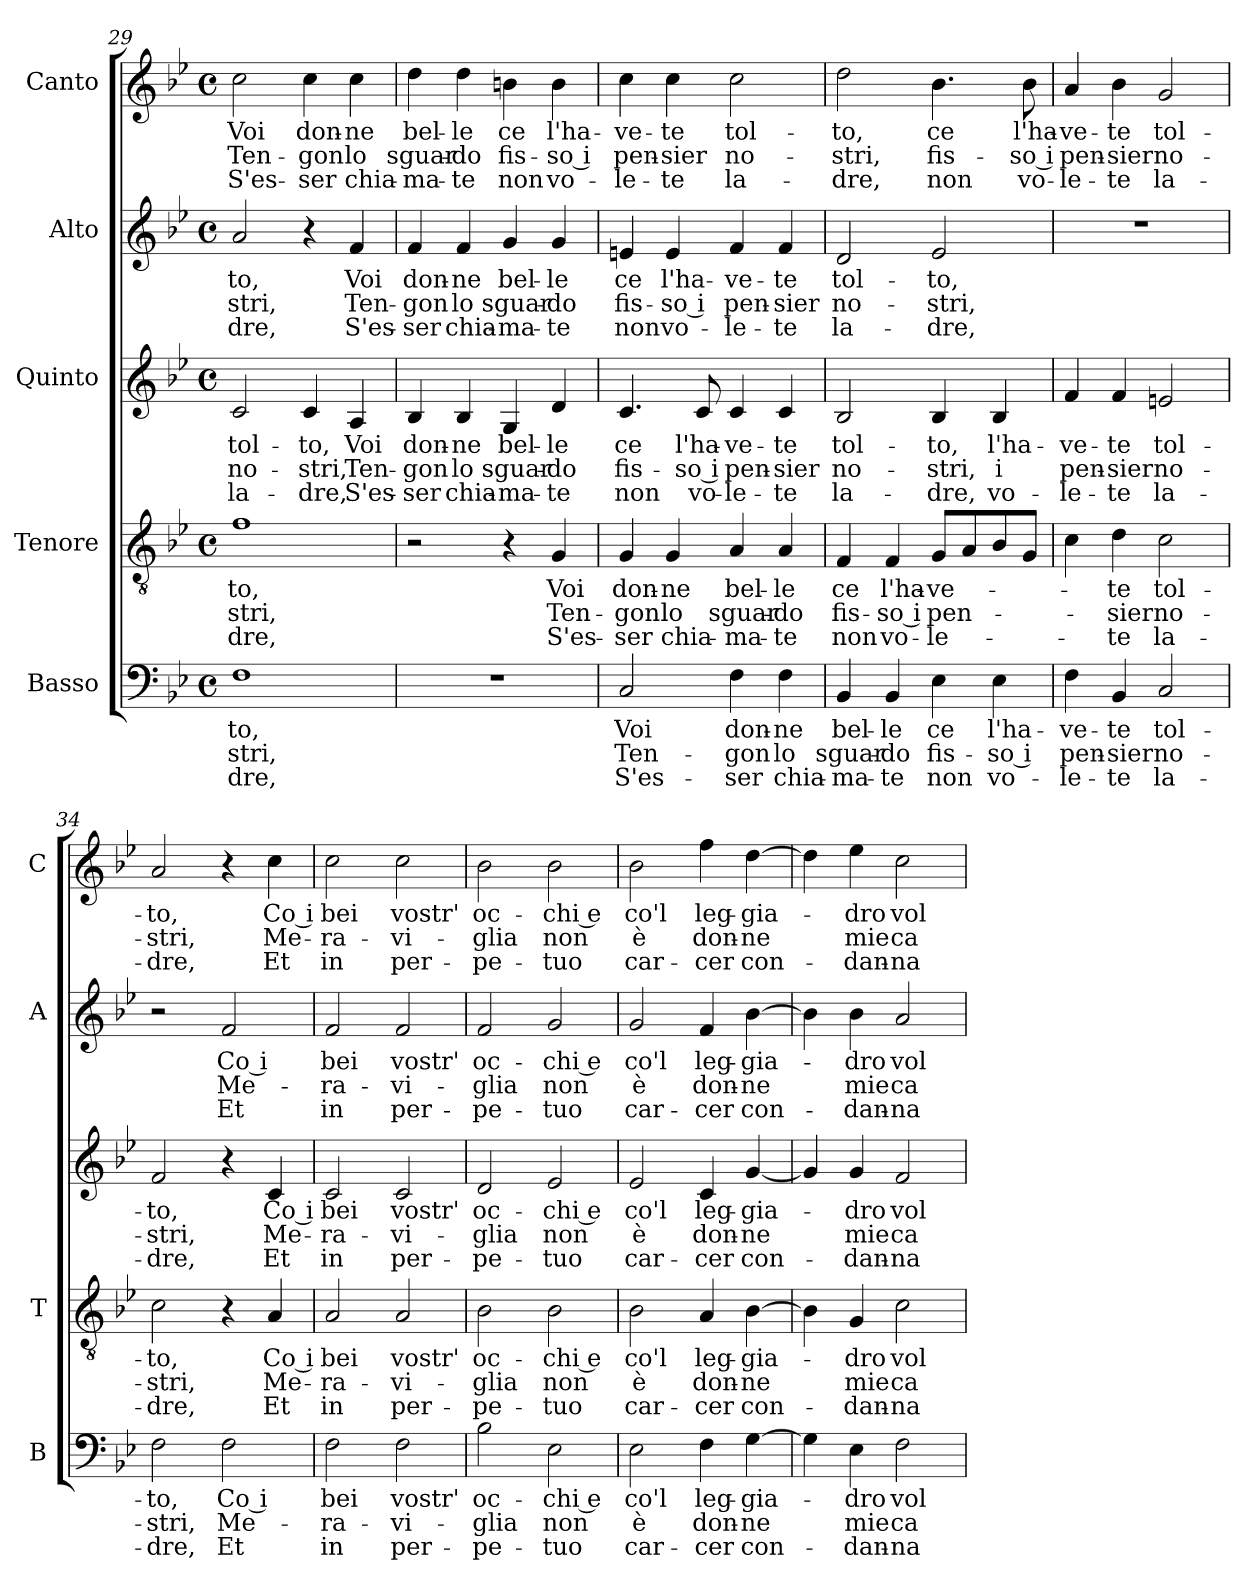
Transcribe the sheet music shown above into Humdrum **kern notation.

**kern	**text	**text	**text	**kern	**text	**text	**text	**kern	**text	**text	**text	**kern	**text	**text	**text	**kern	**text	**text	**text
*part5	*part5	*part5	*part5	*part4	*part4	*part4	*part4	*part3	*part3	*part3	*part3	*part2	*part2	*part2	*part2	*part1	*part1	*part1	*part1
*staff5	*staff5	*staff5	*staff5	*staff4	*staff4	*staff4	*staff4	*staff3	*staff3	*staff3	*staff3	*staff2	*staff2	*staff2	*staff2	*staff1	*staff1	*staff1	*staff1
*I"Basso	*	*	*	*I"Tenore	*	*	*	*I"Quinto	*	*	*	*I"Alto	*	*	*	*I"Canto	*	*	*
*I'B	*	*	*	*I'T	*	*	*	*	*	*	*	*I'A	*	*	*	*I'C	*	*	*
*clefF4	*	*	*	*clefGv2	*	*	*	*clefG2	*	*	*	*clefG2	*	*	*	*clefG2	*	*	*
*k[b-e-]	*	*	*	*k[b-e-]	*	*	*	*k[b-e-]	*	*	*	*k[b-e-]	*	*	*	*k[b-e-]	*	*	*
*B-:	*	*	*	*B-:	*	*	*	*B-:	*	*	*	*B-:	*	*	*	*B-:	*	*	*
*M4/4	*	*	*	*M4/4	*	*	*	*M4/4	*	*	*	*M4/4	*	*	*	*M4/4	*	*	*
*met(c)	*	*	*	*met(c)	*	*	*	*met(c)	*	*	*	*met(c)	*	*	*	*met(c)	*	*	*
=29	=29	=29	=29	=29	=29	=29	=29	=29	=29	=29	=29	=29	=29	=29	=29	=29	=29	=29	=29
!	!LO:LY:b	!LO:LY:b	!LO:LY:b	!	!LO:LY:b	!LO:LY:b	!LO:LY:b	!	!LO:LY:b	!LO:LY:b	!LO:LY:b	!	!LO:LY:b	!LO:LY:b	!LO:LY:b	!	!LO:LY:b	!LO:LY:b	!LO:LY:b
1F	-to,	-stri,	-dre,	1f	-to,	-stri,	-dre,	2c/	tol-	no-	la-	2a/	-to,	-stri,	-dre,	2cc\	Voi	Ten-	S'es-
!	!	!	!	!	!	!	!	!	!LO:LY:b	!LO:LY:b	!LO:LY:b	!	!	!	!	!	!LO:LY:b	!LO:LY:b	!LO:LY:b
.	.	.	.	.	.	.	.	4c/	-to,	-stri,	-dre,	4r	.	.	.	4cc\	don-	-gon	-ser
!	!	!	!	!	!	!	!	!	!LO:LY:b	!LO:LY:b	!LO:LY:b	!	!LO:LY:b	!LO:LY:b	!LO:LY:b	!	!LO:LY:b	!LO:LY:b	!LO:LY:b
.	.	.	.	.	.	.	.	4A/	Voi	Ten-	S'es-	4f/	Voi	Ten-	S'es-	4cc\	-ne	lo	chia-
=30	=30	=30	=30	=30	=30	=30	=30	=30	=30	=30	=30	=30	=30	=30	=30	=30	=30	=30	=30
!	!	!	!	!	!	!	!	!	!LO:LY:b	!LO:LY:b	!LO:LY:b	!	!LO:LY:b	!LO:LY:b	!LO:LY:b	!	!LO:LY:b	!LO:LY:b	!LO:LY:b
1r	.	.	.	2r	.	.	.	4B-/	don-	-gon	-ser	4f/	don-	-gon	-ser	4dd\	bel-	sguar-	-ma-
!	!	!	!	!	!	!	!	!	!LO:LY:b	!LO:LY:b	!LO:LY:b	!	!LO:LY:b	!LO:LY:b	!LO:LY:b	!	!LO:LY:b	!LO:LY:b	!LO:LY:b
.	.	.	.	.	.	.	.	4B-/	-ne	lo	chia-	4f/	-ne	lo	chia-	4dd\	-le	-do	-te
!	!	!	!	!	!	!	!	!	!LO:LY:b	!LO:LY:b	!LO:LY:b	!	!LO:LY:b	!LO:LY:b	!LO:LY:b	!	!LO:LY:b	!LO:LY:b	!LO:LY:b
.	.	.	.	4r	.	.	.	4G/	bel-	sguar-	-ma-	4g/	bel-	sguar-	-ma-	4bn\	ce	fis-	non
!	!	!	!	!	!LO:LY:b	!LO:LY:b	!LO:LY:b	!	!LO:LY:b	!LO:LY:b	!LO:LY:b	!	!LO:LY:b	!LO:LY:b	!LO:LY:b	!	!LO:LY:b	!LO:LY:b	!LO:LY:b
.	.	.	.	4G/	Voi	Ten-	S'es-	4d/	-le	-do	-te	4g/	-le	-do	-te	4b\	l'ha-	-so i	vo-
=31	=31	=31	=31	=31	=31	=31	=31	=31	=31	=31	=31	=31	=31	=31	=31	=31	=31	=31	=31
!	!LO:LY:b	!LO:LY:b	!LO:LY:b	!	!LO:LY:b	!LO:LY:b	!LO:LY:b	!	!LO:LY:b	!LO:LY:b	!LO:LY:b	!	!LO:LY:b	!LO:LY:b	!LO:LY:b	!	!LO:LY:b	!LO:LY:b	!LO:LY:b
2C/	Voi	Ten-	S'es-	4G/	don-	-gon	-ser	4.c/	ce	fis-	non	4en/	ce	fis-	non	4cc\	-ve-	pen-	-le-
!	!	!	!	!	!LO:LY:b	!LO:LY:b	!LO:LY:b	!	!	!	!	!	!LO:LY:b	!LO:LY:b	!LO:LY:b	!	!LO:LY:b	!LO:LY:b	!LO:LY:b
.	.	.	.	4G/	-ne	lo	chia-	.	.	.	.	4e/	l'ha-	-so i	vo-	4cc\	-te	-sier	-te
!	!	!	!	!	!	!	!	!	!LO:LY:b	!LO:LY:b	!LO:LY:b	!	!	!	!	!	!	!	!
.	.	.	.	.	.	.	.	8c/	l'ha-	-so i	vo-	.	.	.	.	.	.	.	.
!	!LO:LY:b	!LO:LY:b	!LO:LY:b	!	!LO:LY:b	!LO:LY:b	!LO:LY:b	!	!LO:LY:b	!LO:LY:b	!LO:LY:b	!	!LO:LY:b	!LO:LY:b	!LO:LY:b	!	!LO:LY:b	!LO:LY:b	!LO:LY:b
4F\	don-	-gon	-ser	4A/	bel-	sguar-	-ma-	4c/	-ve-	pen-	-le-	4f/	-ve-	pen-	-le-	2cc\	tol-	no-	la-
!	!LO:LY:b	!LO:LY:b	!LO:LY:b	!	!LO:LY:b	!LO:LY:b	!LO:LY:b	!	!LO:LY:b	!LO:LY:b	!LO:LY:b	!	!LO:LY:b	!LO:LY:b	!LO:LY:b	!	!	!	!
4F\	-ne	lo	chia-	4A/	-le	-do	-te	4c/	-te	-sier	-te	4f/	-te	-sier	-te	.	.	.	.
=32	=32	=32	=32	=32	=32	=32	=32	=32	=32	=32	=32	=32	=32	=32	=32	=32	=32	=32	=32
!	!LO:LY:b	!LO:LY:b	!LO:LY:b	!	!LO:LY:b	!LO:LY:b	!LO:LY:b	!	!LO:LY:b	!LO:LY:b	!LO:LY:b	!	!LO:LY:b	!LO:LY:b	!LO:LY:b	!	!LO:LY:b	!LO:LY:b	!LO:LY:b
4BB-/	bel-	sguar-	-ma-	4F/	ce	fis-	non	2B-/	tol-	no-	la-	2d/	tol-	no-	la-	2dd\	-to,	-stri,	-dre,
!	!LO:LY:b	!LO:LY:b	!LO:LY:b	!	!LO:LY:b	!LO:LY:b	!LO:LY:b	!	!	!	!	!	!	!	!	!	!	!	!
4BB-/	-le	-do	-te	4F/	l'ha-	-so i	vo-	.	.	.	.	.	.	.	.	.	.	.	.
!	!LO:LY:b	!LO:LY:b	!LO:LY:b	!	!LO:LY:b	!LO:LY:b	!LO:LY:b	!	!LO:LY:b	!LO:LY:b	!LO:LY:b	!	!LO:LY:b	!LO:LY:b	!LO:LY:b	!	!LO:LY:b	!LO:LY:b	!LO:LY:b
4E-\	ce	fis-	non	8G/L	-ve-	pen-	-le-	4B-/	-to,	-stri,	-dre,	2e-/	-to,	-stri,	-dre,	4.b-\	ce	fis-	non
.	.	.	.	8A/	.	.	.	.	.	.	.	.	.	.	.	.	.	.	.
!	!LO:LY:b	!LO:LY:b	!LO:LY:b	!	!	!	!	!	!LO:LY:b	!LO:LY:b	!LO:LY:b	!	!	!	!	!	!	!	!
4E-\	l'ha-	-so i	vo-	8B-/	.	.	.	4B-/	l'ha-	i	vo-	.	.	.	.	.	.	.	.
!	!	!	!	!	!	!	!	!	!	!	!	!	!	!	!	!	!LO:LY:b	!LO:LY:b	!LO:LY:b
.	.	.	.	8G/J	.	.	.	.	.	.	.	.	.	.	.	8b-\	l'ha-	-so i	vo-
=33	=33	=33	=33	=33	=33	=33	=33	=33	=33	=33	=33	=33	=33	=33	=33	=33	=33	=33	=33
!	!LO:LY:b	!LO:LY:b	!LO:LY:b	!	!	!	!	!	!LO:LY:b	!LO:LY:b	!LO:LY:b	!	!	!	!	!	!LO:LY:b	!LO:LY:b	!LO:LY:b
4F\	-ve-	pen-	-le-	4c\	.	.	.	4f/	-ve-	pen-	-le-	1r	.	.	.	4a/	-ve-	pen-	-le-
!	!LO:LY:b	!LO:LY:b	!LO:LY:b	!	!LO:LY:b	!LO:LY:b	!LO:LY:b	!	!LO:LY:b	!LO:LY:b	!LO:LY:b	!	!	!	!	!	!LO:LY:b	!LO:LY:b	!LO:LY:b
4BB-/	-te	-sier	-te	4d\	-te	-sier	-te	4f/	-te	-sier	-te	.	.	.	.	4b-\	-te	-sier	-te
!	!LO:LY:b	!LO:LY:b	!LO:LY:b	!	!LO:LY:b	!LO:LY:b	!LO:LY:b	!	!LO:LY:b	!LO:LY:b	!LO:LY:b	!	!	!	!	!	!LO:LY:b	!LO:LY:b	!LO:LY:b
2C/	tol-	no-	la-	2c\	tol-	no-	la-	2en/	tol-	no-	la-	.	.	.	.	2g/	tol-	no-	la-
=34	=34	=34	=34	=34	=34	=34	=34	=34	=34	=34	=34	=34	=34	=34	=34	=34	=34	=34	=34
!	!LO:LY:b	!LO:LY:b	!LO:LY:b	!	!LO:LY:b	!LO:LY:b	!LO:LY:b	!	!LO:LY:b	!LO:LY:b	!LO:LY:b	!	!	!	!	!	!LO:LY:b	!LO:LY:b	!LO:LY:b
2F\	-to,	-stri,	-dre,	2c\	-to,	-stri,	-dre,	2f/	-to,	-stri,	-dre,	2r	.	.	.	2a/	-to,	-stri,	-dre,
!	!LO:LY:b	!LO:LY:b	!LO:LY:b	!	!	!	!	!	!	!	!	!	!LO:LY:b	!LO:LY:b	!LO:LY:b	!	!	!	!
2F\	Co i	Me-	Et	4r	.	.	.	4r	.	.	.	2f/	Co i	Me-	Et	4r	.	.	.
!	!	!	!	!	!LO:LY:b	!LO:LY:b	!LO:LY:b	!	!LO:LY:b	!LO:LY:b	!LO:LY:b	!	!	!	!	!	!LO:LY:b	!LO:LY:b	!LO:LY:b
.	.	.	.	4A/	Co i	Me-	Et	4c/	Co i	Me-	Et	.	.	.	.	4cc\	Co i	Me-	Et
!!LO:LB:g=z
=35	=35	=35	=35	=35	=35	=35	=35	=35	=35	=35	=35	=35	=35	=35	=35	=35	=35	=35	=35
!	!LO:LY:b	!LO:LY:b	!LO:LY:b	!	!LO:LY:b	!LO:LY:b	!LO:LY:b	!	!LO:LY:b	!LO:LY:b	!LO:LY:b	!	!LO:LY:b	!LO:LY:b	!LO:LY:b	!	!LO:LY:b	!LO:LY:b	!LO:LY:b
2F\	bei	-ra-	in	2A/	bei	-ra-	in	2c/	bei	-ra-	in	2f/	bei	-ra-	in	2cc\	bei	-ra-	in
!	!LO:LY:b	!LO:LY:b	!LO:LY:b	!	!LO:LY:b	!LO:LY:b	!LO:LY:b	!	!LO:LY:b	!LO:LY:b	!LO:LY:b	!	!LO:LY:b	!LO:LY:b	!LO:LY:b	!	!LO:LY:b	!LO:LY:b	!LO:LY:b
2F\	vostr'	-vi-	per-	2A/	vostr'	-vi-	per-	2c/	vostr'	-vi-	per-	2f/	vostr'	-vi-	per-	2cc\	vostr'	-vi-	per-
=36	=36	=36	=36	=36	=36	=36	=36	=36	=36	=36	=36	=36	=36	=36	=36	=36	=36	=36	=36
!	!LO:LY:b	!LO:LY:b	!LO:LY:b	!	!LO:LY:b	!LO:LY:b	!LO:LY:b	!	!LO:LY:b	!LO:LY:b	!LO:LY:b	!	!LO:LY:b	!LO:LY:b	!LO:LY:b	!	!LO:LY:b	!LO:LY:b	!LO:LY:b
2B-\	oc-	-glia	-pe-	2B-\	oc-	-glia	-pe-	2d/	oc-	-glia	-pe-	2f/	oc-	-glia	-pe-	2b-\	oc-	-glia	-pe-
!	!LO:LY:b	!LO:LY:b	!LO:LY:b	!	!LO:LY:b	!LO:LY:b	!LO:LY:b	!	!LO:LY:b	!LO:LY:b	!LO:LY:b	!	!LO:LY:b	!LO:LY:b	!LO:LY:b	!	!LO:LY:b	!LO:LY:b	!LO:LY:b
2E-\	-chi e	non	-tuo	2B-\	-chi e	non	-tuo	2e-/	-chi e	non	-tuo	2g/	-chi e	non	-tuo	2b-\	-chi e	non	-tuo
=37	=37	=37	=37	=37	=37	=37	=37	=37	=37	=37	=37	=37	=37	=37	=37	=37	=37	=37	=37
!	!LO:LY:b	!LO:LY:b	!LO:LY:b	!	!LO:LY:b	!LO:LY:b	!LO:LY:b	!	!LO:LY:b	!LO:LY:b	!LO:LY:b	!	!LO:LY:b	!LO:LY:b	!LO:LY:b	!	!LO:LY:b	!LO:LY:b	!LO:LY:b
2E-\	co'l	è	car-	2B-\	co'l	è	car-	2e-/	co'l	è	car-	2g/	co'l	è	car-	2b-\	co'l	è	car-
!	!LO:LY:b	!LO:LY:b	!LO:LY:b	!	!LO:LY:b	!LO:LY:b	!LO:LY:b	!	!LO:LY:b	!LO:LY:b	!LO:LY:b	!	!LO:LY:b	!LO:LY:b	!LO:LY:b	!	!LO:LY:b	!LO:LY:b	!LO:LY:b
4F\	leg-	don-	-cer	4A/	leg-	don-	-cer	4c/	leg-	don-	-cer	4f/	leg-	don-	-cer	4ff\	leg-	don-	-cer
!	!LO:LY:b	!LO:LY:b	!LO:LY:b	!	!LO:LY:b	!LO:LY:b	!LO:LY:b	!	!LO:LY:b	!LO:LY:b	!LO:LY:b	!	!LO:LY:b	!LO:LY:b	!LO:LY:b	!	!LO:LY:b	!LO:LY:b	!LO:LY:b
[4G\	-gia-	-ne	con-	[4B-\	-gia-	-ne	con-	[4g/	-gia-	-ne	con-	[4b-\	-gia-	-ne	con-	[4dd\	-gia-	-ne	con-
=38	=38	=38	=38	=38	=38	=38	=38	=38	=38	=38	=38	=38	=38	=38	=38	=38	=38	=38	=38
4G\]	.	.	.	4B-\]	.	.	.	4g/]	.	.	.	4b-\]	.	.	.	4dd\]	.	.	.
!	!LO:LY:b	!LO:LY:b	!LO:LY:b	!	!LO:LY:b	!LO:LY:b	!LO:LY:b	!	!LO:LY:b	!LO:LY:b	!LO:LY:b	!	!LO:LY:b	!LO:LY:b	!LO:LY:b	!	!LO:LY:b	!LO:LY:b	!LO:LY:b
4E-\	-dro	mie	-dan-	4G/	-dro	mie	-dan-	4g/	-dro	mie	-dan-	4b-\	-dro	mie	-dan-	4ee-\	-dro	mie	-dan-
!	!LO:LY:b	!LO:LY:b	!LO:LY:b	!	!LO:LY:b	!LO:LY:b	!LO:LY:b	!	!LO:LY:b	!LO:LY:b	!LO:LY:b	!	!LO:LY:b	!LO:LY:b	!LO:LY:b	!	!LO:LY:b	!LO:LY:b	!LO:LY:b
2F\	vol-	ca-	-na-	2c\	vol-	ca-	-na-	2f/	vol-	ca-	-na-	2a/	vol-	ca-	-na-	2cc\	vol-	ca-	-na-
=	=	=	=	=	=	=	=	=	=	=	=	=	=	=	=	=	=	=	=
*-	*-	*-	*-	*-	*-	*-	*-	*-	*-	*-	*-	*-	*-	*-	*-	*-	*-	*-	*-
